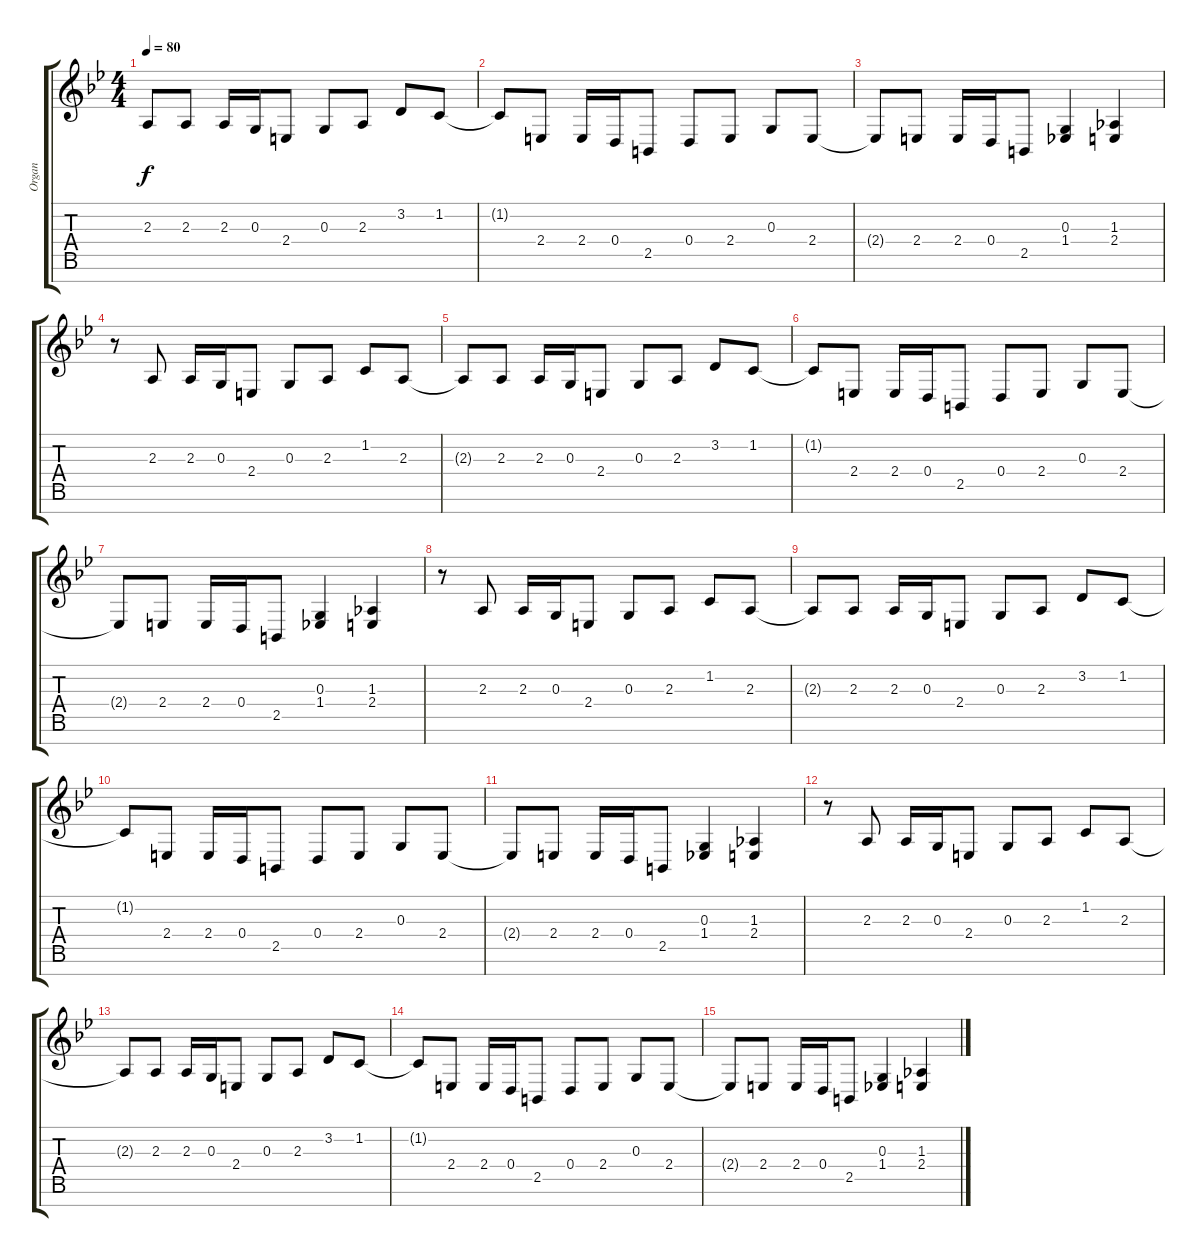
\track ("Organ" "Organ") {instrument drawbarorgan}
\staff {score tabs}
\tuning (E4 B3 G3 D3 A2 E2 B1) {hide}
\ts (4 4)
\tempo 80
\clef g2
\ks bb
2.3{t}.8{dy f} 2.3.8 2.3.16 0.3.16 2.4.8 0.3.8 2.3.8 3.2.8 1.2.8 |
1.2{t}.8 2.4.8 2.4.16 0.4.16 2.5.8 0.4.8 2.4.8 0.3.8 2.4.8 |
2.4{t}.8 2.4.8 2.4.16 0.4.16 2.5.8 (0.3 1.4).4 (1.3 2.4).4 |
r.8 2.3.8 2.3.16 0.3.16 2.4.8 0.3.8 2.3.8 1.2.8 2.3.8 |
2.3{t}.8 2.3.8 2.3.16 0.3.16 2.4.8 0.3.8 2.3.8 3.2.8 1.2.8 |
1.2{t}.8 2.4.8 2.4.16 0.4.16 2.5.8 0.4.8 2.4.8 0.3.8 2.4.8 |
2.4{t}.8 2.4.8 2.4.16 0.4.16 2.5.8 (0.3 1.4).4 (1.3 2.4).4 |
r.8 2.3.8 2.3.16 0.3.16 2.4.8 0.3.8 2.3.8 1.2.8 2.3.8 |
2.3{t}.8 2.3.8 2.3.16 0.3.16 2.4.8 0.3.8 2.3.8 3.2.8 1.2.8 |
1.2{t}.8 2.4.8 2.4.16 0.4.16 2.5.8 0.4.8 2.4.8 0.3.8 2.4.8 |
2.4{t}.8 2.4.8 2.4.16 0.4.16 2.5.8 (0.3 1.4).4 (1.3 2.4).4 |
r.8 2.3.8 2.3.16 0.3.16 2.4.8 0.3.8 2.3.8 1.2.8 2.3.8 |
2.3{t}.8 2.3.8 2.3.16 0.3.16 2.4.8 0.3.8 2.3.8 3.2.8 1.2.8 |
1.2{t}.8 2.4.8 2.4.16 0.4.16 2.5.8 0.4.8 2.4.8 0.3.8 2.4.8 |
2.4{t}.8 2.4.8 2.4.16 0.4.16 2.5.8 (0.3 1.4).4 (1.3 2.4).4
